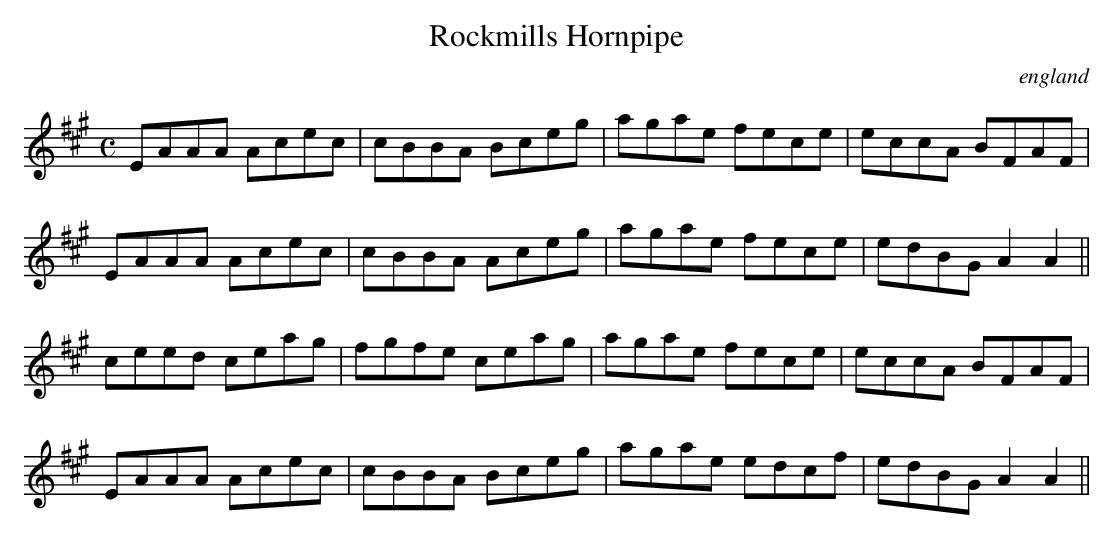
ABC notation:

X:1
T:Rockmills Hornpipe
O:england
L:1/8
M:C
K:A
EAAA Acec|cBBA Bceg|agae fece|eccA BFAF|
EAAA Acec|cBBA Aceg|agae fece|edBG A2A2||
ceed ceag|fgfe ceag|agae fece|eccA BFAF|
EAAA Acec|cBBA Bceg|agae edcf|edBG A2A2||
